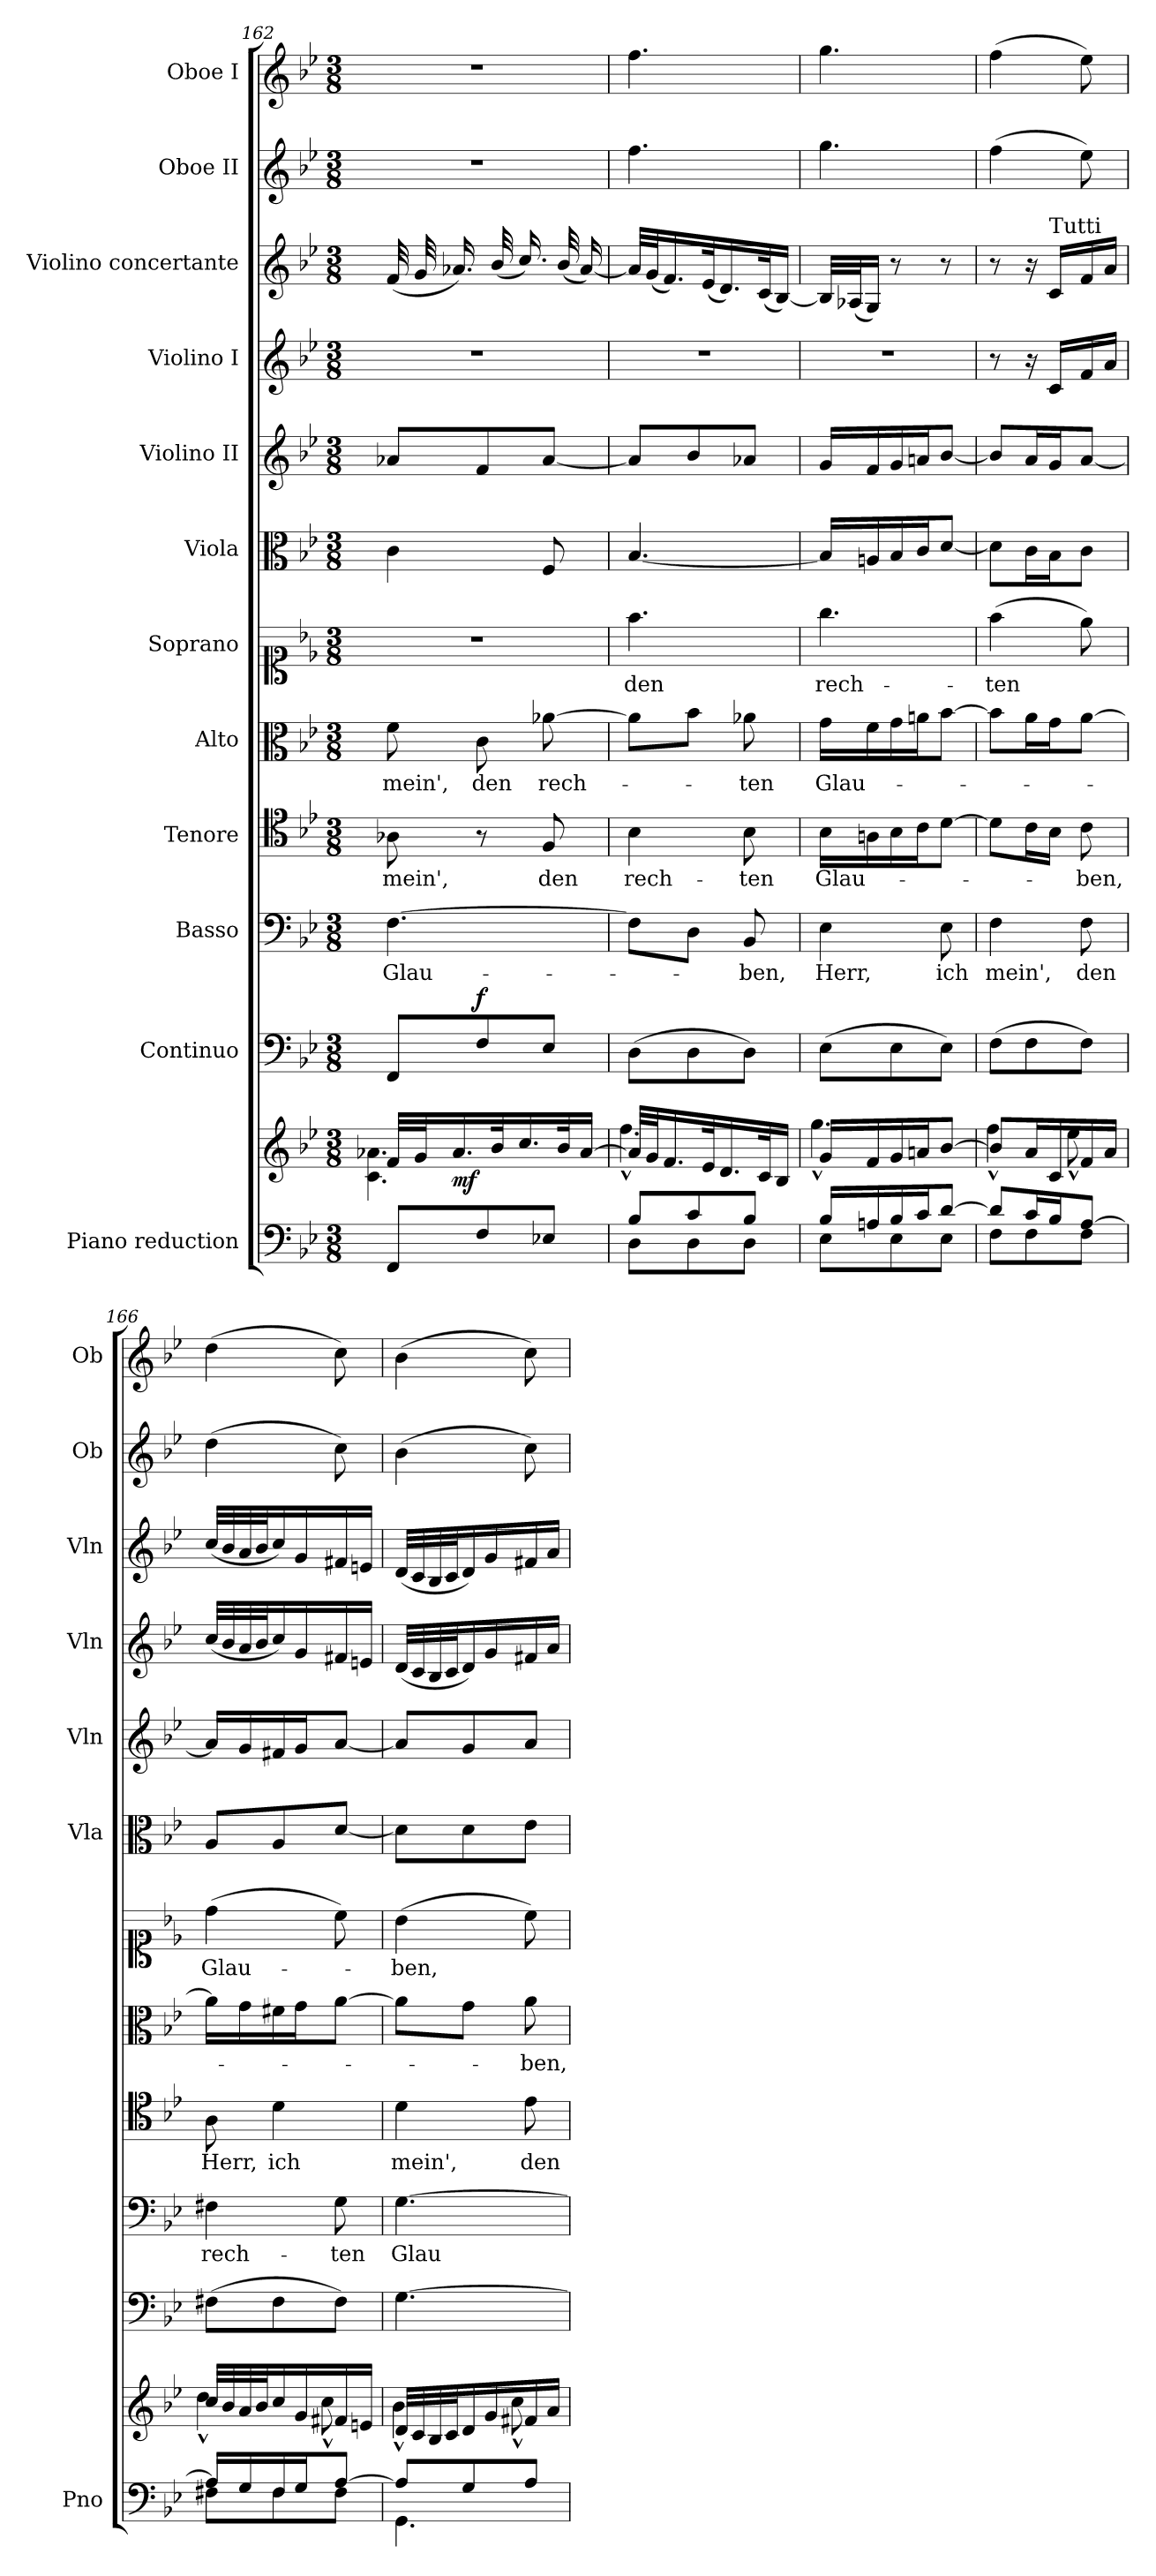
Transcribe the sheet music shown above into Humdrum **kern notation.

**kern	**kern	**dynam	**kern	**dynam	**kern	**text	**kern	**text	**kern	**text	**kern	**text	**kern	**kern	**kern	**kern	**kern	**kern
*part12	*part12	*part12	*part11	*part11	*part10	*part10	*part9	*part9	*part8	*part8	*part7	*part7	*part6	*part5	*part4	*part3	*part2	*part1
*staff13	*staff12	*staff12/13	*staff11	*staff11	*staff10	*staff10	*staff9	*staff9	*staff8	*staff8	*staff7	*staff7	*staff6	*staff5	*staff4	*staff3	*staff2	*staff1
*I"Piano reduction	*	*	*I"Continuo	*	*I"Basso	*	*I"Tenore	*	*I"Alto	*	*I"Soprano	*	*I"Viola	*I"Violino II	*I"Violino I	*I"Violino concertante	*I"Oboe II	*I"Oboe I
*I'Pno	*	*	*	*	*	*	*	*	*	*	*	*	*I'Vla	*I'Vln	*I'Vln	*I'Vln	*I'Ob	*I'Ob
*clefF4	*clefG2	*	*clefF4	*	*clefF4	*	*clefC4	*	*clefC3	*	*clefC1	*	*clefC3	*clefG2	*clefG2	*clefG2	*clefG2	*clefG2
*k[b-e-]	*k[b-e-]	*	*k[b-e-]	*	*k[b-e-]	*	*k[b-e-]	*	*k[b-e-]	*	*k[b-e-]	*	*k[b-e-]	*k[b-e-]	*k[b-e-]	*k[b-e-]	*k[b-e-]	*k[b-e-]
*M3/8	*M3/8	*	*M3/8	*	*M3/8	*	*M3/8	*	*M3/8	*	*M3/8	*	*M3/8	*M3/8	*M3/8	*M3/8	*M3/8	*M3/8
=162	=162	=162	=162	=162	=162	=162	=162	=162	=162	=162	=162	=162	=162	=162	=162	=162	=162	=162
*	*^	*	*	*	*	*	*	*	*	*	*	*	*	*	*	*	*	*
!	!	!	!	!	!	!	!LO:LY:b	!	!LO:LY:b	!	!LO:LY:b	!	!	!	!	!	!	!	!
8FF/L	32f/LLL	4.c\ 4.a-X\	.	8FF/L	.	[4.F\	Glau-	8A-X\	mein',	8f\	mein',	4.r	.	4c\	8a-X/L	4.r	(32f/LLL	4.r	4.r
.	32g/J	.	.	.	.	.	.	.	.	.	.	.	.	.	.	.	32g/J	.	.
!	!	!	!LO:DY:b	!	!	!	!	!	!	!	!	!	!	!	!	!	!	!	!
.	16.a-/	.	mf	.	.	.	.	.	.	.	.	.	.	.	.	.	16.a-X/)	.	.
!	!	!	!	!	!LO:DY:a	!	!	!	!	!	!LO:LY:b	!	!	!	!	!	!	!	!
8F/	.	.	.	8F/	f	.	.	8r	.	8c\	den	.	.	.	8f/	.	.	.	.
.	32b-/K	.	.	.	.	.	.	.	.	.	.	.	.	.	.	.	(32b-/L	.	.
.	16.cc/	.	.	.	.	.	.	.	.	.	.	.	.	.	.	.	16.cc/)	.	.
!	!	!	!	!	!	!	!	!	!LO:LY:b	!	!LO:LY:b	!	!	!	!	!	!	!	!
8E-X/J	.	.	.	8E-/J	.	.	.	8F/	den	[8a-X\	rech-	.	.	8F/	[8a-/J	.	.	.	.
.	32b-/K	.	.	.	.	.	.	.	.	.	.	.	.	.	.	.	(32b-/K	.	.
.	[<16a-/JJ	.	.	.	.	.	.	.	.	.	.	.	.	.	.	.	[16a-/JJ)	.	.
=163	=163	=163	=163	=163	=163	=163	=163	=163	=163	=163	=163	=163	=163	=163	=163	=163	=163	=163	=163
*^	*	*	*	*	*	*	*	*	*	*	*	*	*	*	*	*	*	*	*
!	!	!	!	!	!	!	!	!	!	!LO:LY:b	!	!	!	!LO:LY:b	!	!	!	!	!	!
8B-/L	8D\L	32a-/LLL]	4.ff^^\	.	(8D\L	.	8F\L]	.	4B-\	rech-	8a-\L]	.	4.ff\	den	[4.B-/	8a-/L]	4.r	32a-/LLL]	4.ff\	4.ff\
.	.	32g/J	.	.	.	.	.	.	.	.	.	.	.	.	.	.	.	(32g/J	.	.
.	.	16.f/	.	.	.	.	.	.	.	.	.	.	.	.	.	.	.	16.f/)	.	.
8c/	8D\	.	.	.	8D\	.	8D\J	.	.	.	8b-\J	.	.	.	.	8b-/	.	.	.	.
.	.	32e-/K	.	.	.	.	.	.	.	.	.	.	.	.	.	.	.	(32e-/K	.	.
.	.	16.d/	.	.	.	.	.	.	.	.	.	.	.	.	.	.	.	16.d/)	.	.
!	!	!	!	!	!	!	!	!LO:LY:b	!	!LO:LY:b	!	!LO:LY:b	!	!	!	!	!	!	!	!
8B-/J	8D\J	.	.	.	8D\J)	.	8BB-/	-ben,	8B-\	-ten	8a-X\	-ten	.	.	.	8a-X/J	.	.	.	.
.	.	32c/K	.	.	.	.	.	.	.	.	.	.	.	.	.	.	.	(32c/K	.	.
.	.	16B-/JJ	.	.	.	.	.	.	.	.	.	.	.	.	.	.	.	[16B-/JJ)	.	.
=164	=164	=164	=164	=164	=164	=164	=164	=164	=164	=164	=164	=164	=164	=164	=164	=164	=164	=164	=164	=164
!	!	!	!	!	!	!	!	!LO:LY:b	!	!LO:LY:b	!	!LO:LY:b	!	!LO:LY:b	!	!	!	!	!	!
16B-/LL	8E-\L	16g/LL	4.gg^^\	.	(8E-\L	.	4E-\	Herr,	16B-\LL	Glau-	16g\LL	Glau-	4.gg\	rech-	16B-/LL]	16g/LL	4.r	32B-/LLL]	4.gg\	4.gg\
.	.	.	.	.	.	.	.	.	.	.	.	.	.	.	.	.	.	(32A-X/J	.	.
16An/	.	16f/	.	.	.	.	.	.	16An\	.	16f\	.	.	.	16An/	16f/	.	16G/JJ)	.	.
16B-/	8E-\	16g/	.	.	8E-\	.	.	.	16B-\	.	16g\	.	.	.	16B-/	16g/	.	8r	.	.
16c/J	.	16an/J	.	.	.	.	.	.	16c\J	.	16an\J	.	.	.	16c/J	16an/J	.	.	.	.
!	!	!	!	!	!	!	!	!LO:LY:b	!	!	!	!	!	!	!	!	!	!	!	!
[8d/J	8E-\J	[8b-/J	.	.	8E-\J)	.	8E-\	ich	[8d\J	.	[8b-\J	.	.	.	[8d/J	[8b-/J	.	8r	.	.
=165	=165	=165	=165	=165	=165	=165	=165	=165	=165	=165	=165	=165	=165	=165	=165	=165	=165	=165	=165	=165
!	!	!	!	!	!	!	!	!LO:LY:b	!	!	!	!	!	!LO:LY:b	!	!	!	!	!	!
8d/L]	8F\L	8b-/L]	4ff^^\	.	(8F\L	.	4F\	mein',	8d\L]	.	8b-\L]	.	(4ff\	-ten	8d\L]	8b-/L]	8r	8r	(4ff\	(4ff\
16c/L	8F\	16a/L	.	.	8F\	.	.	.	16c\L	.	16a\L	.	.	.	16c\L	16a/L	16r	16r	.	.
!	!	!	!	!	!	!	!	!	!	!	!	!	!	!	!	!	!	!LO:TX:a:t=Tutti	!	!
16B-/J	.	16c/	.	.	.	.	.	.	16B-\JJ	.	16g\J	.	.	.	16B-\J	16g/J	16c/LL	16c/LL	.	.
!	!	!	!	!	!	!	!	!LO:LY:b	!	!LO:LY:b	!	!	!	!	!	!	!	!	!	!
[8A/J	8F\J	16f/	8ee-^^\	.	8F\J)	.	8F\	den	8c\	-ben,	[8a\J	.	8ee-\)	.	8c\J	[8a/J	16f/	16f/	8ee-\)	8ee-\)
.	.	16a/JJ	.	.	.	.	.	.	.	.	.	.	.	.	.	.	16a/JJ	16a/JJ	.	.
=166	=166	=166	=166	=166	=166	=166	=166	=166	=166	=166	=166	=166	=166	=166	=166	=166	=166	=166	=166	=166
!	!	!	!	!	!	!	!	!LO:LY:b	!	!LO:LY:b	!	!	!	!LO:LY:b	!	!	!	!	!	!
16A/LL]	8F#X\L	32cc/LLL	4dd^^\	.	(8F#X\L	.	4F#X\	rech-	8A\	Herr,	16a\LL]	.	(4dd\	Glau-	8A/L	16a/LL]	(32cc/LLL	(32cc/LLL	(4dd\	(4dd\
.	.	32b-/	.	.	.	.	.	.	.	.	.	.	.	.	.	.	32b-/	32b-/	.	.
16G/	.	32a/	.	.	.	.	.	.	.	.	16g\	.	.	.	.	16g/	32a/	32a/	.	.
.	.	32b-/J	.	.	.	.	.	.	.	.	.	.	.	.	.	.	32b-/J	32b-/J	.	.
!	!	!	!	!	!	!	!	!	!	!LO:LY:b	!	!	!	!	!	!	!	!	!	!
16F#/	8F#\	16cc/	.	.	8F#\	.	.	.	4d\	ich	16f#X\	.	.	.	8A/	16f#X/	16cc/)	16cc/)	.	.
16G/J	.	16g/	.	.	.	.	.	.	.	.	16g\J	.	.	.	.	16g/J	16g/	16g/	.	.
!	!	!	!	!	!	!	!	!LO:LY:b	!	!	!	!	!	!	!	!	!	!	!	!
[8A/J	8F#\J	16f#X/	8cc^^\	.	8F#\J)	.	8G\	-ten	.	.	[8a\J	.	8cc\)	.	[8d/J	[8a/J	16f#X/	16f#X/	8cc\)	8cc\)
.	.	16en/JJ	.	.	.	.	.	.	.	.	.	.	.	.	.	.	16en/JJ	16en/JJ	.	.
=167	=167	=167	=167	=167	=167	=167	=167	=167	=167	=167	=167	=167	=167	=167	=167	=167	=167	=167	=167	=167
!	!	!	!	!	!	!	!	!LO:LY:b	!	!LO:LY:b	!	!	!	!LO:LY:b	!	!	!	!	!	!
8A/L]	4.GG\	32d/LLL	4b-^^\	.	[4.G\	.	[4.G\	Glau-	4d\	mein',	8a\L]	.	(4b-\	-ben,	8d\L]	8a/L]	(32d/LLL	(32d/LLL	(4b-\	(4b-\
.	.	32c/	.	.	.	.	.	.	.	.	.	.	.	.	.	.	32c/	32c/	.	.
.	.	32B-/	.	.	.	.	.	.	.	.	.	.	.	.	.	.	32B-/	32B-/	.	.
.	.	32c/J	.	.	.	.	.	.	.	.	.	.	.	.	.	.	32c/J	32c/J	.	.
8G/	.	16d/	.	.	.	.	.	.	.	.	8g\J	.	.	.	8d\	8g/	16d/)	16d/)	.	.
.	.	16g/	.	.	.	.	.	.	.	.	.	.	.	.	.	.	16g/	16g/	.	.
!	!	!	!	!	!	!	!	!	!	!LO:LY:b	!	!LO:LY:b	!	!	!	!	!	!	!	!
8A/J	.	16f#X/	8cc^^\	.	.	.	.	.	8e-\	den	8a\	-ben,	8cc\)	.	8e-\J	8a/J	16f#X/	16f#X/	8cc\)	8cc\)
.	.	16a/JJ	.	.	.	.	.	.	.	.	.	.	.	.	.	.	16a/JJ	16a/JJ	.	.
*v	*v	*	*	*	*	*	*	*	*	*	*	*	*	*	*	*	*	*	*	*
*	*v	*v	*	*	*	*	*	*	*	*	*	*	*	*	*	*	*	*	*
=	=	=	=	=	=	=	=	=	=	=	=	=	=	=	=	=	=	=
*-	*-	*-	*-	*-	*-	*-	*-	*-	*-	*-	*-	*-	*-	*-	*-	*-	*-	*-
